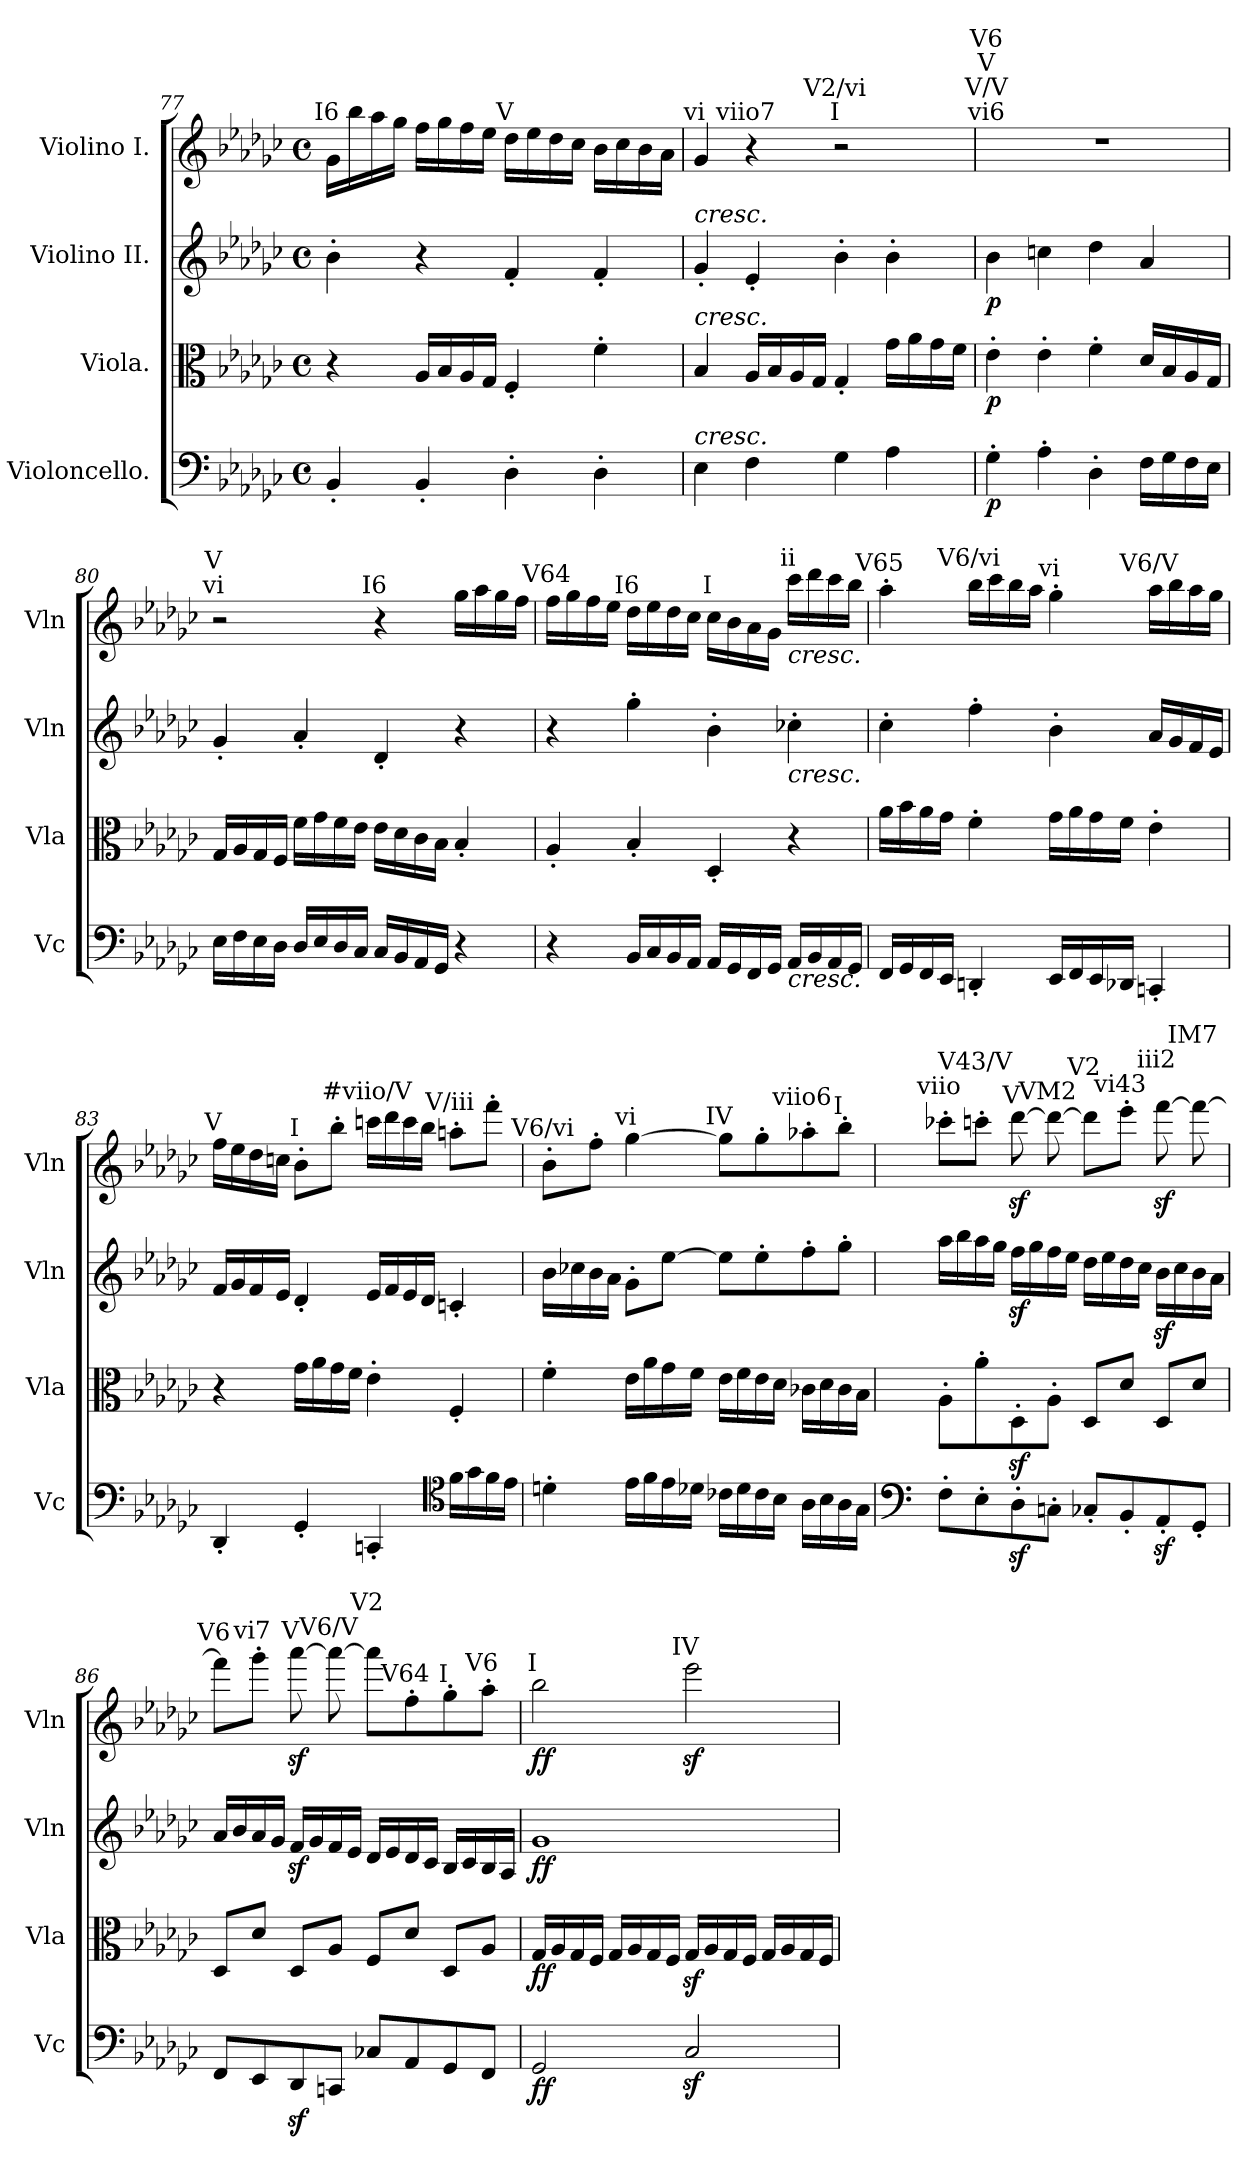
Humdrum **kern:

**kern	**dynam	**kern	**dynam	**kern	**dynam	**kern	**dynam
*part4	*part4	*part3	*part3	*part2	*part2	*part1	*part1
*staff4	*staff4	*staff3	*staff3	*staff2	*staff2	*staff1	*staff1
*I"Violoncello.	*	*I"Viola.	*	*I"Violino II.	*	*I"Violino I.	*
*I'Vc	*	*I'Vla	*	*I'Vln	*	*I'Vln	*
*clefF4	*	*clefC3	*	*clefG2	*	*clefG2	*
*k[b-e-a-d-g-c-]	*	*k[b-e-a-d-g-c-]	*	*k[b-e-a-d-g-c-]	*	*k[b-e-a-d-g-c-]	*
*G-:	*	*G-:	*	*G-:	*	*G-:	*
*M4/4	*	*M4/4	*	*M4/4	*	*M4/4	*
*met(c)	*	*met(c)	*	*met(c)	*	*met(c)	*
=77	=77	=77	=77	=77	=77	=77	=77
!	!	!	!	!	!	!LO:TX:a:cj:t=I6	!
4BB-'</	.	4r	.	4b-'>\	.	16g-\LL	.
.	.	.	.	.	.	16bb-\	.
.	.	.	.	.	.	16aa-\	.
.	.	.	.	.	.	16gg-\JJ	.
4BB-'</	.	16A-/LL	.	4r	.	16ff\LL	.
.	.	16B-/	.	.	.	16gg-\	.
.	.	16A-/	.	.	.	16ff\	.
.	.	16G-/JJ	.	.	.	16ee-\JJ	.
!	!	!	!	!	!	!LO:TX:a:cj:t=V	!
4D-'>\	.	4F'</	.	4f'</	.	16dd-\LL	.
.	.	.	.	.	.	16ee-\	.
.	.	.	.	.	.	16dd-\	.
.	.	.	.	.	.	16cc-\JJ	.
4D-'>\	.	4f'>\	.	4f'</	.	16b-\LL	.
.	.	.	.	.	.	16cc-\	.
.	.	.	.	.	.	16b-\	.
.	.	.	.	.	.	16a-\JJ	.
=78	=78	=78	=78	=78	=78	=78	=78
!	!	!	!	!	!	!LO:TX:a:cj:t=vi	!
!	!	!	!	!LO:TX:a:i:t=cresc.	!	!	!
!	!	!LO:TX:a:i:t=cresc.	!	!	!	!	!
!LO:TX:a:i:t=cresc.	!	!	!	!	!	!	!
4E-\	.	4B-/	.	4g-'</	.	4g-/	.
!	!	!	!	!	!	!LO:TX:a:cj:t=viio7	!
4F\	.	16A-/LL	.	4e-'</	.	4r	.
.	.	16B-/	.	.	.	.	.
.	.	16A-/	.	.	.	.	.
.	.	16G-/JJ	.	.	.	.	.
!	!	!	!	!	!	!LO:TX:a:cj:t=I	!
!	!	!	!	!	!	!LO:TX:a:cj:t=V2/vi	!
4G-\	.	4G-'</	.	4b-'>\	.	2r	.
4A-\	.	16g-\LL	.	4b-'>\	.	.	.
.	.	16a-\	.	.	.	.	.
.	.	16g-\	.	.	.	.	.
.	.	16f\JJ	.	.	.	.	.
=79	=79	=79	=79	=79	=79	=79	=79
!	!	!	!	!	!	!LO:TX:a:cj:t=vi6	!
!	!	!	!	!	!	!LO:TX:a:cj:t=V/V	!
!	!	!	!	!	!	!LO:TX:a:cj:t=V	!
!	!	!	!	!	!	!LO:TX:a:cj:t=V6	!
!	!LO:DY:b	!	!LO:DY:b	!	!LO:DY:b	!	!
4G-'>\	p	4e-'>\	p	4b-\	p	1r	.
4A-'>\	.	4e-'>\	.	4ccn\	.	.	.
4D-'>\	.	4f'>\	.	4dd-\	.	.	.
16F\LL	.	16d-/LL	.	4a-/	.	.	.
16G-\	.	16B-/	.	.	.	.	.
16F\	.	16A-/	.	.	.	.	.
16E-\JJ	.	16G-/JJ	.	.	.	.	.
!!LO:LB:g=z
=80	=80	=80	=80	=80	=80	=80	=80
!	!	!	!	!	!	!LO:TX:a:cj:t=vi	!
!	!	!	!	!	!	!LO:TX:a:cj:t=V	!
16E-\LL	.	16G-/LL	.	4g-'</	.	2r	.
16F\	.	16A-/	.	.	.	.	.
16E-\	.	16G-/	.	.	.	.	.
16D-\JJ	.	16F/JJ	.	.	.	.	.
16D-/LL	.	16f\LL	.	4a-'</	.	.	.
16E-/	.	16g-\	.	.	.	.	.
16D-/	.	16f\	.	.	.	.	.
16C-/JJ	.	16e-\JJ	.	.	.	.	.
!	!	!	!	!	!	!LO:TX:a:cj:t=I6	!
16C-/LL	.	16e-\LL	.	4d-'</	.	4r	.
16BB-/	.	16d-\	.	.	.	.	.
16AA-/	.	16c-\	.	.	.	.	.
16GG-/JJ	.	16B-\JJ	.	.	.	.	.
4r	.	4B-'</	.	4r	.	16gg-\LL	.
.	.	.	.	.	.	16aa-\	.
.	.	.	.	.	.	16gg-\	.
.	.	.	.	.	.	16ff\JJ	.
=81	=81	=81	=81	=81	=81	=81	=81
!	!	!	!	!	!	!LO:TX:a:cj:t=V64	!
4r	.	4A-'</	.	4r	.	16ff\LL	.
.	.	.	.	.	.	16gg-\	.
.	.	.	.	.	.	16ff\	.
.	.	.	.	.	.	16ee-\JJ	.
!	!	!	!	!	!	!LO:TX:a:cj:t=I6	!
16BB-/LL	.	4B-'</	.	4gg-'>\	.	16dd-\LL	.
16C-/	.	.	.	.	.	16ee-\	.
16BB-/	.	.	.	.	.	16dd-\	.
16AA-/JJ	.	.	.	.	.	16cc-\JJ	.
!	!	!	!	!	!	!LO:TX:a:cj:t=I	!
16AA-/LL	.	4D-'</	.	4b-'>\	.	16cc-\LL	.
16GG-/	.	.	.	.	.	16b-\	.
16FF/	.	.	.	.	.	16a-\	.
16GG-/JJ	.	.	.	.	.	16g-\JJ	.
!	!	!	!	!	!	!LO:TX:a:cj:t=ii	!
!	!	!	!	!	!	!LO:TX:b:i:t=cresc.	!
!	!	!	!	!LO:TX:b:i:t=cresc.	!	!	!
!LO:TX:b:i:t=cresc.	!	!	!	!	!	!	!
16AA-/LL	.	4r	.	4cc-X'>\	.	16ccc-\LL	.
16BB-/	.	.	.	.	.	16ddd-\	.
16AA-/	.	.	.	.	.	16ccc-\	.
16GG-/JJ	.	.	.	.	.	16bb-\JJ	.
!!LO:PB:g=z
=82	=82	=82	=82	=82	=82	=82	=82
!	!	!	!	!	!	!LO:TX:a:cj:t=V65	!
16FF/LL	.	16a-\LL	.	4cc-'>\	.	4aa-'>\	.
16GG-/	.	16b-\	.	.	.	.	.
16FF/	.	16a-\	.	.	.	.	.
16EE-/JJ	.	16g-\JJ	.	.	.	.	.
!	!	!	!	!	!	!LO:TX:a:cj:t=V6/vi	!
4DDn'</	.	4f'>\	.	4ff'>\	.	16bb-\LL	.
.	.	.	.	.	.	16ccc-\	.
.	.	.	.	.	.	16bb-\	.
.	.	.	.	.	.	16aa-\JJ	.
!	!	!	!	!	!	!LO:TX:a:cj:t=vi	!
16EE-/LL	.	16g-\LL	.	4b-'>\	.	4gg-'>\	.
16FF/	.	16a-\	.	.	.	.	.
16EE-/	.	16g-\	.	.	.	.	.
16DD-X/JJ	.	16f\JJ	.	.	.	.	.
!	!	!	!	!	!	!LO:TX:a:cj:t=V6/V	!
4CCn'</	.	4e-'>\	.	16a-/LL	.	16aa-\LL	.
.	.	.	.	16g-/	.	16bb-\	.
.	.	.	.	16f/	.	16aa-\	.
.	.	.	.	16e-/JJ	.	16gg-\JJ	.
!!LO:PB:g=z
=83	=83	=83	=83	=83	=83	=83	=83
!	!	!	!	!	!	!LO:TX:a:cj:t=V	!
4DD-'</	.	4r	.	16f/LL	.	16ff\LL	.
.	.	.	.	16g-/	.	16ee-\	.
.	.	.	.	16f/	.	16dd-\	.
.	.	.	.	16e-/JJ	.	16ccn\JJ	.
!	!	!	!	!	!	!LO:TX:a:cj:t=I	!
4GG-'</	.	16g-\LL	.	4d-'</	.	8b-'>\L	.
.	.	16a-\	.	.	.	.	.
.	.	16g-\	.	.	.	8bb-'>\J	.
.	.	16f\JJ	.	.	.	.	.
!	!	!	!	!	!	!LO:TX:a:cj:t=#viio/V	!
4CCn'</	.	4e-'>\	.	16e-/LL	.	16cccn\LL	.
.	.	.	.	16f/	.	16ddd-\	.
.	.	.	.	16e-/	.	16ccc\	.
.	.	.	.	16d-/JJ	.	16bb-\JJ	.
*clefC4	*	*	*	*	*	*	*
!	!	!	!	!	!	!LO:TX:a:cj:t=V/iii	!
16f\LL	.	4F'</	.	4cn'</	.	8aan'>\L	.
16g-\	.	.	.	.	.	.	.
16f\	.	.	.	.	.	8fff'>\J	.
16e-\JJ	.	.	.	.	.	.	.
=84	=84	=84	=84	=84	=84	=84	=84
!	!	!	!	!	!	!LO:TX:a:cj:t=V6/vi	!
4dn'>\	.	4f'>\	.	16b-\LL	.	8b-'>\L	.
.	.	.	.	16cc-X\	.	.	.
.	.	.	.	16b-\	.	8ff'>\J	.
.	.	.	.	16a-\JJ	.	.	.
!	!	!	!	!	!	!LO:TX:a:cj:t=vi	!
16e-\LL	.	16e-\LL	.	8g-'>\L	.	[4gg-\	.
16f\	.	16a-\	.	.	.	.	.
16e-\	.	16g-\	.	[8ee-\J	.	.	.
16d-X\JJ	.	16f\JJ	.	.	.	.	.
!	!	!	!	!	!	!LO:TX:a:cj:t=IV	!
16c-X\LL	.	16e-\LL	.	8ee-\L]	.	8gg-\L]	.
16d-\	.	16f\	.	.	.	.	.
16c-\	.	16e-\	.	8ee-'>\	.	8gg-'>\	.
16B-\JJ	.	16d-\JJ	.	.	.	.	.
!	!	!	!	!	!	!LO:TX:a:cj:t=viio6	!
16A-\LL	.	16c-X\LL	.	8ff'>\	.	8aa-X'>\	.
16B-\	.	16d-\	.	.	.	.	.
!	!	!	!	!	!	!LO:TX:a:cj:t=I	!
16A-\	.	16c-\	.	8gg-'>\J	.	8bb-'>\J	.
16G-\JJ	.	16B-\JJ	.	.	.	.	.
!!LO:LB:g=z
=85	=85	=85	=85	=85	=85	=85	=85
*clefF4	*	*	*	*	*	*	*
!	!	!	!	!	!	!LO:TX:a:cj:t=viio	!
8F'>\L	.	8A-'<\L	.	16aa-\LL	.	8ccc-X'>\L	.
.	.	.	.	16bb-\	.	.	.
!	!	!	!	!	!	!LO:TX:a:cj:t=V43/V	!
8E-'>\	.	8a-'>\	.	16aa-\	.	8cccn'>\J	.
.	.	.	.	16gg-\JJ	.	.	.
!	!	!	!	!	!	!LO:TX:a:cj:t=V	!
8D-z<'>\	.	8D-z<'>\	.	16ffz<\LL	.	[8ddd-z<\	.
.	.	.	.	16gg-\	.	.	.
!	!	!	!	!	!	!LO:TX:a:cj:t=VM2	!
8Cn'>\J	.	8A-'>\J	.	16ff\	.	8ddd-\_	.
.	.	.	.	16ee-\JJ	.	.	.
!	!	!	!	!	!	!LO:TX:a:cj:t=V2	!
8C-X'</L	.	8D-/L	.	16dd-\LL	.	8ddd-\L]	.
.	.	.	.	16ee-\	.	.	.
!	!	!	!	!	!	!LO:TX:a:cj:t=vi43	!
8BB-'</	.	8d-/J	.	16dd-\	.	8eee-'>\J	.
.	.	.	.	16cc-\JJ	.	.	.
!	!	!	!	!	!	!LO:TX:a:cj:t=iii2	!
8AA-z>'</	.	8D-/L	.	16b-z<\LL	.	[8fffz<\	.
.	.	.	.	16cc-\	.	.	.
!	!	!	!	!	!	!LO:TX:a:cj:t=IM7	!
8GG-'</J	.	8d-/J	.	16b-\	.	8fff\_	.
.	.	.	.	16a-\JJ	.	.	.
!!LO:LB:g=z
=86	=86	=86	=86	=86	=86	=86	=86
!	!	!	!	!	!	!LO:TX:a:cj:t=V6	!
8FF/L	.	8D-/L	.	16a-/LL	.	8fff\L]	.
.	.	.	.	16b-/	.	.	.
!	!	!	!	!	!	!LO:TX:a:cj:t=vi7	!
8EE-/	.	8d-/J	.	16a-/	.	8ggg-'>\J	.
.	.	.	.	16g-/JJ	.	.	.
!	!	!	!	!	!	!LO:TX:a:cj:t=V	!
8DD-z>/	.	8D-/L	.	16fz</LL	.	[8aaa-z<\	.
.	.	.	.	16g-/	.	.	.
!	!	!	!	!	!	!LO:TX:a:cj:t=V6/V	!
8CCn/J	.	8A-/J	.	16f/	.	8aaa-\_	.
.	.	.	.	16e-/JJ	.	.	.
!	!	!	!	!	!	!LO:TX:a:cj:t=V2	!
8C-X/L	.	8F/L	.	16d-/LL	.	8aaa-\L]	.
.	.	.	.	16e-/	.	.	.
!	!	!	!	!	!	!LO:TX:a:cj:t=V64	!
8AA-/	.	8d-/J	.	16d-/	.	8ff'>\	.
.	.	.	.	16c-/JJ	.	.	.
!	!	!	!	!	!	!LO:TX:a:cj:t=I	!
8GG-/	.	8D-/L	.	16B-/LL	.	8gg-'>\	.
.	.	.	.	16c-/	.	.	.
!	!	!	!	!	!	!LO:TX:a:cj:t=V6	!
8FF/J	.	8A-/J	.	16B-/	.	8aa-'>\J	.
.	.	.	.	16A-/JJ	.	.	.
=87	=87	=87	=87	=87	=87	=87	=87
!	!	!	!	!	!	!LO:TX:a:cj:t=I	!
!	!LO:DY:b	!	!LO:DY:b	!	!LO:DY:b	!	!LO:DY:b
2GG-/	ff	16G-/LL	ff	1g-	ff	2bb-\	ff
.	.	16A-/	.	.	.	.	.
.	.	16G-/	.	.	.	.	.
.	.	16F/JJ	.	.	.	.	.
.	.	16G-/LL	.	.	.	.	.
.	.	16A-/	.	.	.	.	.
.	.	16G-/	.	.	.	.	.
.	.	16F/JJ	.	.	.	.	.
!	!	!	!	!	!	!LO:TX:a:cj:t=IV	!
2C-z</	.	16G-z</LL	.	.	.	2eee-z<\	.
.	.	16A-/	.	.	.	.	.
.	.	16G-/	.	.	.	.	.
.	.	16F/JJ	.	.	.	.	.
.	.	16G-/LL	.	.	.	.	.
.	.	16A-/	.	.	.	.	.
.	.	16G-/	.	.	.	.	.
.	.	16F/JJ	.	.	.	.	.
=	=	=	=	=	=	=	=
*-	*-	*-	*-	*-	*-	*-	*-
